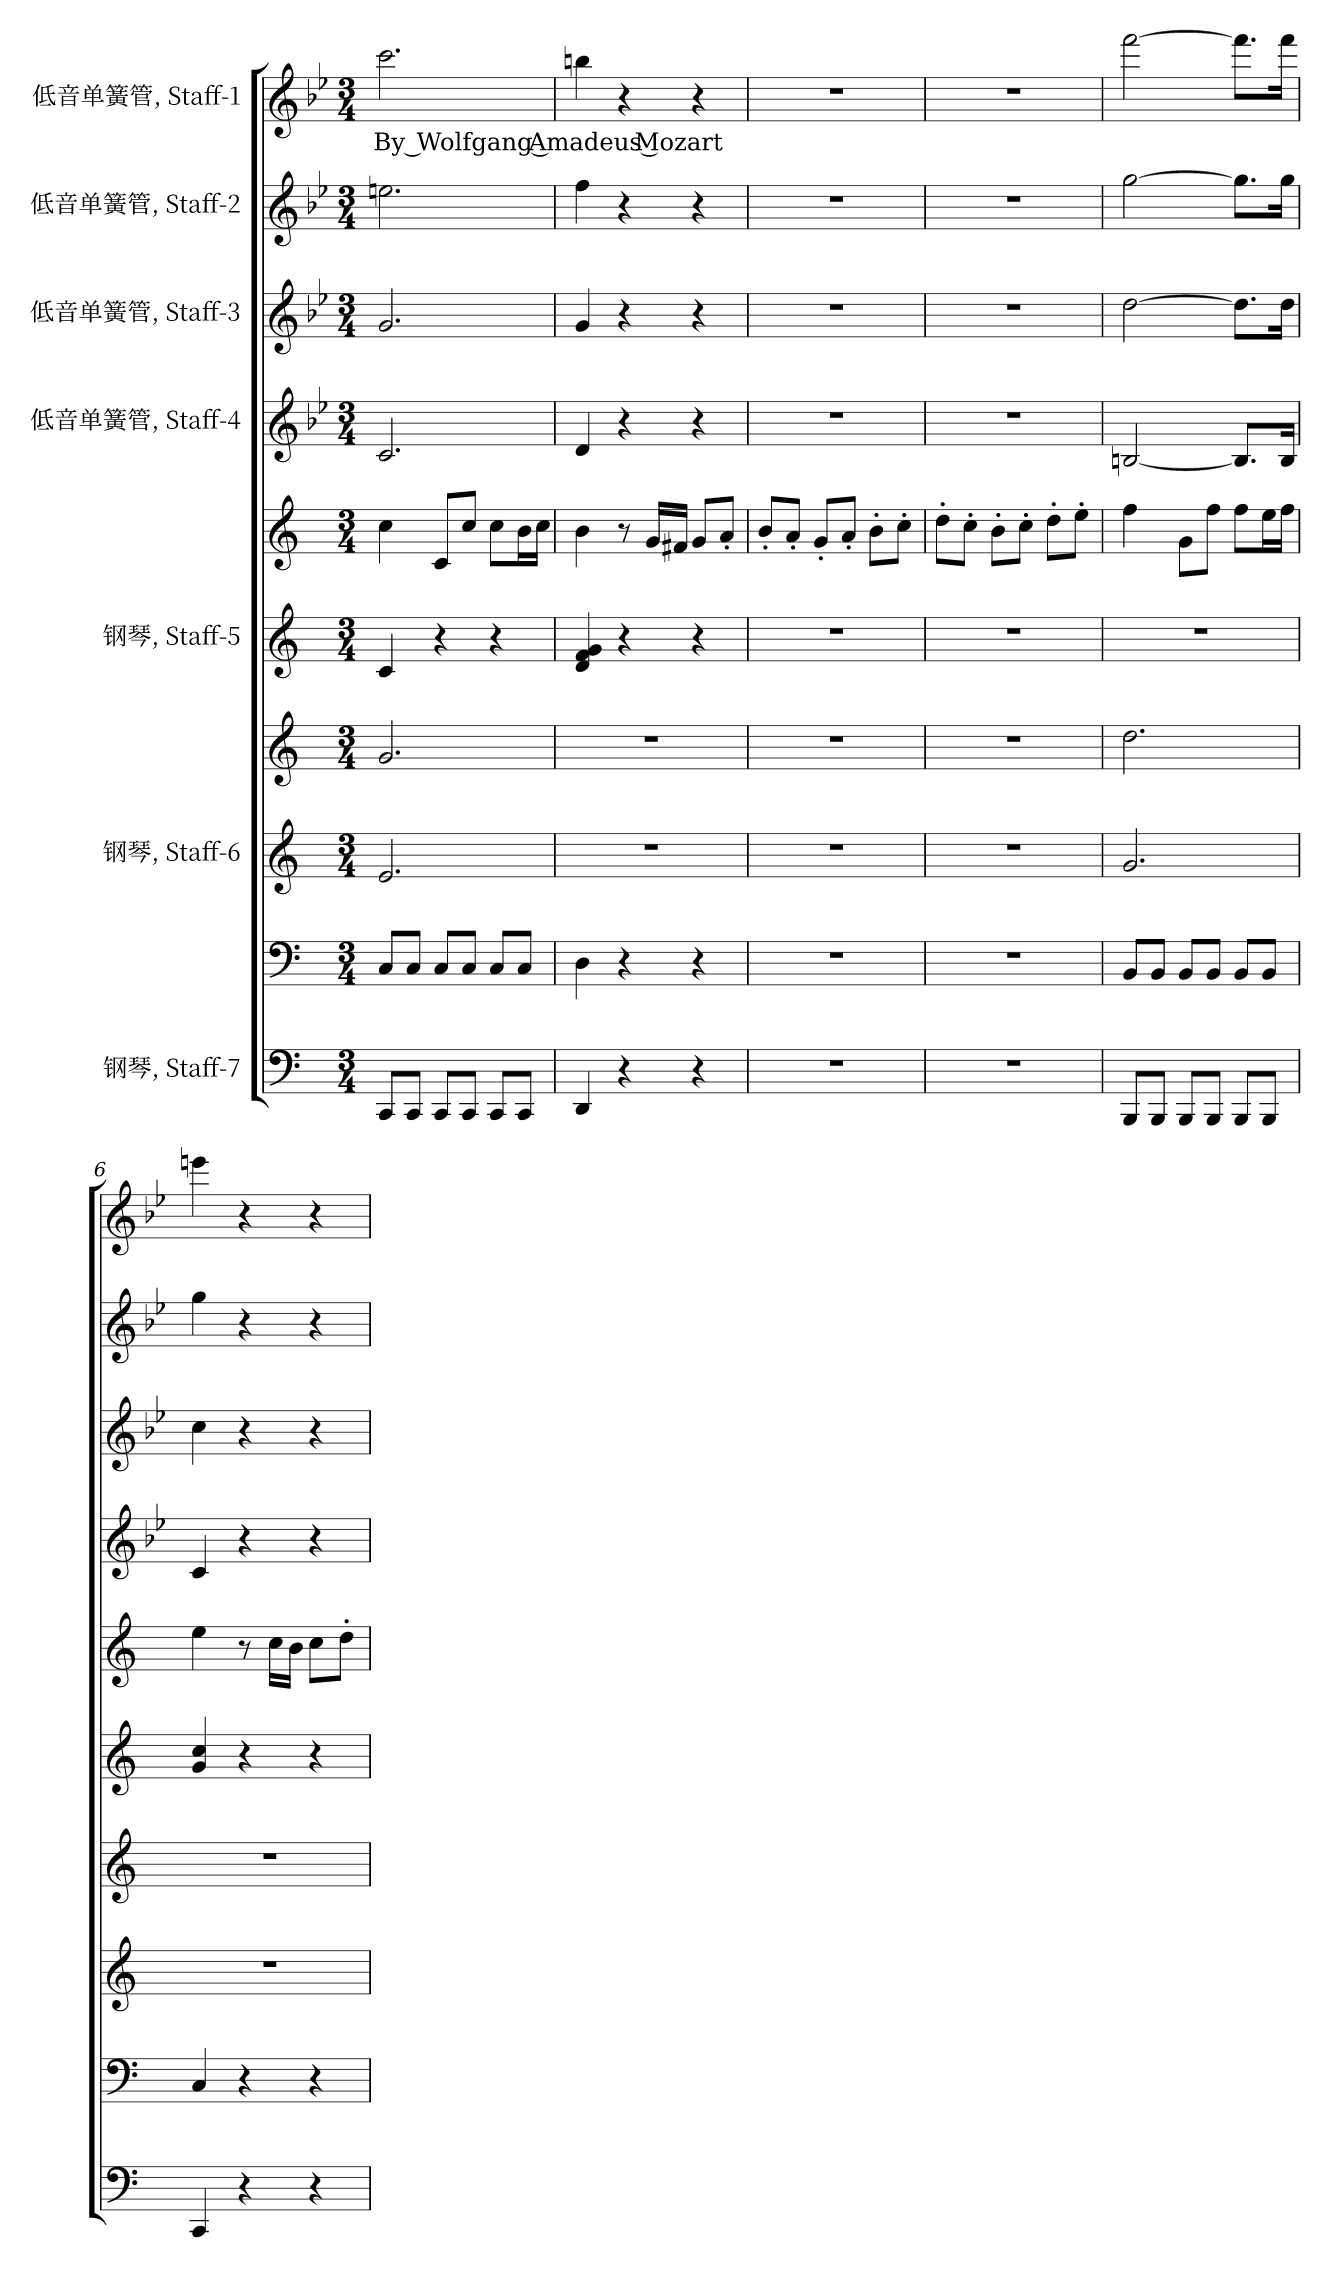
**kern	**kern	**kern	**kern	**kern	**kern	**kern	**kern	**kern	**kern	**text
*part7	*part7	*part6	*part6	*part5	*part5	*part4	*part3	*part2	*part1	*part1
*staff10	*staff9	*staff8	*staff7	*staff6	*staff5	*staff4	*staff3	*staff2	*staff1	*staff1
*I"钢琴, Staff-7	*	*I"钢琴, Staff-6	*	*I"钢琴, Staff-5	*	*I"低音单簧管, Staff-4	*I"低音单簧管, Staff-3	*I"低音单簧管, Staff-2	*I"低音单簧管, Staff-1	*
*clefF4	*clefF4	*clefG2	*clefG2	*clefG2	*clefG2	*clefG2	*clefG2	*clefG2	*clefG2	*
*	*	*	*	*	*	*ITrd8c14	*ITrd8c14	*ITrd8c14	*ITrd8c14	*
*k[]	*k[]	*k[]	*k[]	*k[]	*k[]	*k[b-e-]	*k[b-e-]	*k[b-e-]	*k[b-e-]	*
*M3/4	*M3/4	*M3/4	*M3/4	*M3/4	*M3/4	*M3/4	*M3/4	*M3/4	*M3/4	*
*MM160	*MM160	*MM160	*MM160	*MM160	*MM160	*MM160	*MM160	*MM160	*MM160	*
=1	=1	=1	=1	=1	=1	=1	=1	=1	=1	=1
8CC/L	8C/L	2.e/	2.g/	4c/	4cc\	2.C/	2.G/	2.en\	2.cc\	By Wolfgang Amadeus Mozart
8CC/J	8C/J	.	.	.	.	.	.	.	.	.
8CC/L	8C/L	.	.	4r	8c/L	.	.	.	.	.
8CC/J	8C/J	.	.	.	8cc/J	.	.	.	.	.
8CC/L	8C/L	.	.	4r	8cc\L	.	.	.	.	.
8CC/J	8C/J	.	.	.	16b\L	.	.	.	.	.
.	.	.	.	.	16cc\JJ	.	.	.	.	.
=2	=2	=2	=2	=2	=2	=2	=2	=2	=2	=2
4DD/	4D\	2.r	2.r	4d/ 4f/ 4g/	4b\	4D/	4G/	4f\	4bn\	.
4r	4r	.	.	4r	8r	4r	4r	4r	4r	.
.	.	.	.	.	16g/LL	.	.	.	.	.
.	.	.	.	.	16f#X/JJ	.	.	.	.	.
4r	4r	.	.	4r	8g/L	4r	4r	4r	4r	.
.	.	.	.	.	8a'/J	.	.	.	.	.
=3	=3	=3	=3	=3	=3	=3	=3	=3	=3	=3
2.r	2.r	2.r	2.r	2.r	8b'/L	2.r	2.r	2.r	2.r	.
.	.	.	.	.	8a'/J	.	.	.	.	.
.	.	.	.	.	8g'/L	.	.	.	.	.
.	.	.	.	.	8a'/J	.	.	.	.	.
.	.	.	.	.	8b'\L	.	.	.	.	.
.	.	.	.	.	8cc'\J	.	.	.	.	.
!!LO:PB:g=z
=4	=4	=4	=4	=4	=4	=4	=4	=4	=4	=4
2.r	2.r	2.r	2.r	2.r	8dd'\L	2.r	2.r	2.r	2.r	.
.	.	.	.	.	8cc'\J	.	.	.	.	.
.	.	.	.	.	8b'\L	.	.	.	.	.
.	.	.	.	.	8cc'\J	.	.	.	.	.
.	.	.	.	.	8dd'\L	.	.	.	.	.
.	.	.	.	.	8ee'\J	.	.	.	.	.
=5	=5	=5	=5	=5	=5	=5	=5	=5	=5	=5
8BBB/L	8BB/L	2.g/	2.dd\	2.r	4ff\	[2BBn/	[2d\	[2g\	[2ff\	.
8BBB/J	8BB/J	.	.	.	.	.	.	.	.	.
8BBB/L	8BB/L	.	.	.	8g\L	.	.	.	.	.
8BBB/J	8BB/J	.	.	.	8ff\J	.	.	.	.	.
8BBB/L	8BB/L	.	.	.	8ff\L	8.BB/L]	8.d\L]	8.g\L]	8.ff\L]	.
8BBB/J	8BB/J	.	.	.	16ee\L	.	.	.	.	.
.	.	.	.	.	16ff\JJ	16BB/Jk	16d\Jk	16g\Jk	16ff\Jk	.
=6	=6	=6	=6	=6	=6	=6	=6	=6	=6	=6
4CC/	4C/	2.r	2.r	4g/ 4cc/	4ee\	4C/	4c\	4g\	4een\	.
4r	4r	.	.	4r	8r	4r	4r	4r	4r	.
.	.	.	.	.	16cc\LL	.	.	.	.	.
.	.	.	.	.	16b\JJ	.	.	.	.	.
4r	4r	.	.	4r	8cc\L	4r	4r	4r	4r	.
.	.	.	.	.	8dd'\J	.	.	.	.	.
=	=	=	=	=	=	=	=	=	=	=
*-	*-	*-	*-	*-	*-	*-	*-	*-	*-	*-
